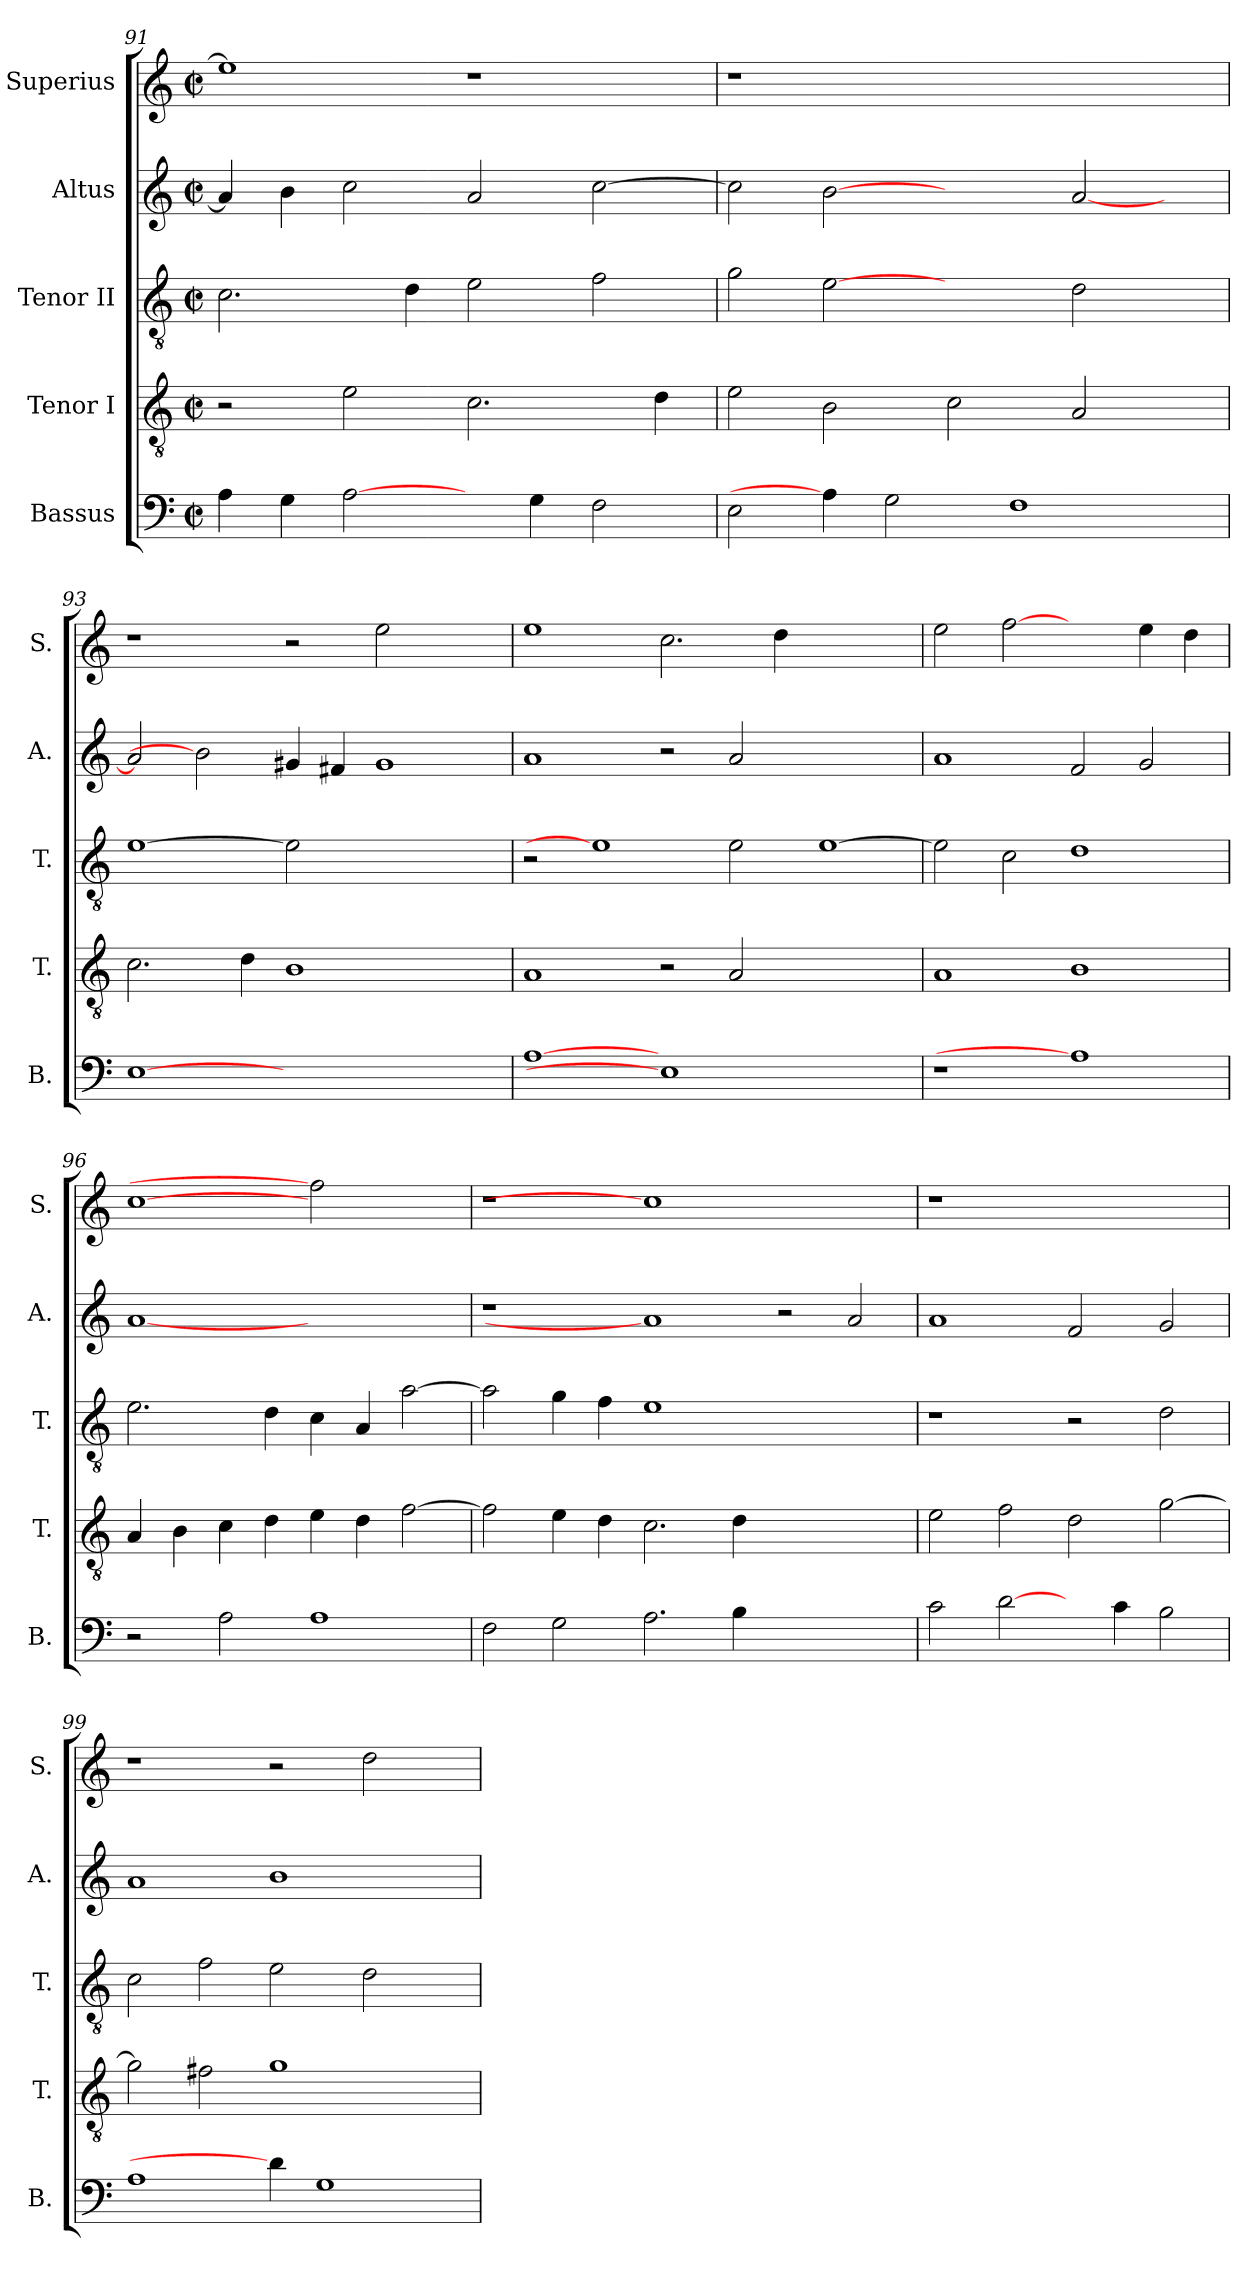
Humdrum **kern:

**kern	**kern	**kern	**kern	**kern
*part5	*part4	*part3	*part2	*part1
*staff5	*staff4	*staff3	*staff2	*staff1
*I"Bassus	*I"Tenor I	*I"Tenor II	*I"Altus	*I"Superius
*I'B.	*I'T.	*I'T.	*I'A.	*I'S.
*clefF4	*clefGv2	*clefGv2	*clefG2	*clefG2
*	*ITrd7c12	*ITrd7c12	*	*
*k[]	*k[]	*k[]	*k[]	*k[]
*C:	*C:	*C:	*C:	*C:
*M2/2	*M2/2	*M2/2	*M2/2	*M2/2
*met(c|)	*met(c|)	*met(c|)	*met(c|)	*met(c|)
=91	=91	=91	=91	=91
4Ai\	2r	2.Ci\	4ai/]	1eei]
4Gi\	.	.	4bi\	.
[2Ai\	2Ei\	.	2cci\	.
.	.	4Di\	.	.
4ryy	2.Ci\	2Ei\	2ai/	1r
4Gi\	.	.	.	.
2Fi\	.	2Fi\	[>2cci\	.
.	4Di\	.	.	.
=92	=92	=92	=92	=92
!	!	!	!	!LO:N:vis=1
2Ei\	2Ei\	2Gi\	2cci\]	1r
4Ai\]	2BBi\	[2Ei	[2bi	.
2Gi\	.	.	.	.
.	2Ci\	2ryy	2ryy	1ryy
1Fi	.	.	.	.
.	2AAi/	2Di\	[<2ai/	.
.	4ryy	4ryy	4ryy	4ryy
=93	=93	=93	=93	=93
[1Ei	2.Ci\	[1Ei	2ai/]	1r
.	.	.	2bi]	.
.	4Di\	.	.	.
1.ryy	1BBi	2Ei]	4g#Xi/	2r
.	.	.	4f#Xi/	.
.	.	1ryy	1g#i	2eei\
.	2ryy	.	.	2ryy
!!LO:PB:g=z
=94	=94	=94	=94	=94
[1Ai	1AAi	2r	1ai	1eei
.	.	1Ei]	.	.
1Ei]	2r	.	2r	2.cci\
.	2AAi/	2Ei\	2ai/	.
.	.	.	.	4ddi\
1ryy	1ryy	[>1Ei	1ryy	1ryy
=95	=95	=95	=95	=95
!LO:N:vis=1	!	!	!	!
1r	1AAi	2Ei\]	1ai	2eei\
.	.	2Ci\	.	[2ffi
1Ai]	1BBi	1Di	2fi/	2ryy
.	.	.	2gi/	4eei\
.	.	.	.	4ddi\
=96	=96	=96	=96	=96
2r	4AAi/	2.Ei\	[1ai	[1cci
.	4BBi\	.	.	.
2Ai\	4Ci\	.	.	.
.	4Di\	4Di\	.	.
1Ai	4Ei\	4Ci\	1ryy	2ffi]
.	4Di\	4AAi/	.	.
.	[>2Fi\	[>2Ai\	.	2ryy
=97	=97	=97	=97	=97
!	!	!	!	!LO:N:vis=1
2Fi\	2Fi\]	2Ai\]	1r	1r
2Gi\	4Ei\	4Gi\	.	.
.	4Di\	4Fi\	.	.
2.Ai\	2.Ci\	1Ei	1ai]	1cci]
4Bi\	4Di\	.	.	.
1ryy	1ryy	1ryy	2r	1ryy
.	.	.	2ai/	.
!!LO:LB:g=z
=98	=98	=98	=98	=98
!	!	!	!	!LO:N:vis=1
2ci\	2Ei\	1r	1ai	1r
[2di\	2Fi\	.	.	.
4ryy	2Di\	2r	2fi/	1ryy
4ci\	.	.	.	.
2Bi\	[>2Gi\	2Di\	2gi/	.
=99	=99	=99	=99	=99
1Ai	2Gi\]	2Ci\	1ai	1r
.	2F#Xi\	2Fi\	.	.
4di\]	1Gi	2Ei\	1bi	2r
1Gi	.	.	.	.
.	.	2Di\	.	2ddi\
.	4ryy	4ryy	4ryy	4ryy
=	=	=	=	=
*-	*-	*-	*-	*-
